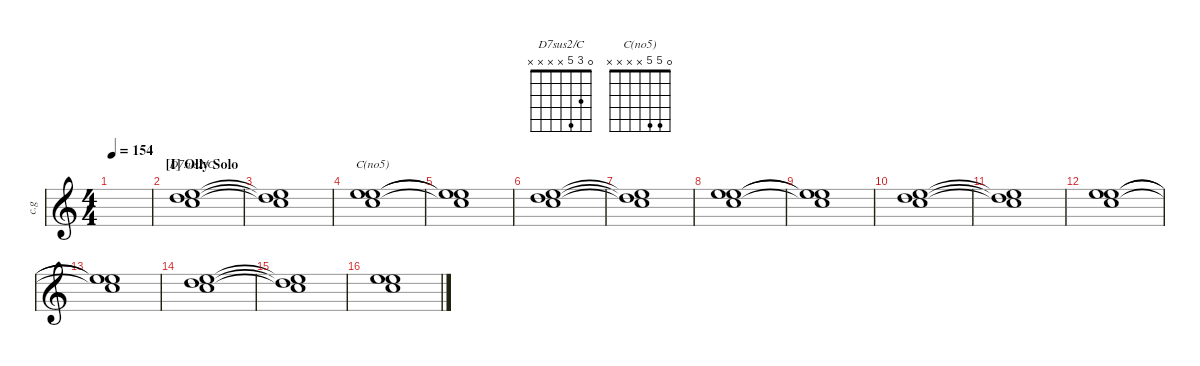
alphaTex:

\defaultSystemsLayout 4
\hideDynamics
\bracketExtendMode nobrackets
\otherSystemsTrackNameOrientation horizontal
\track ("Clean Guitar" "c.g") {instrument electricguitarclean}
\staff {score}
\tuning (E4 B3 G3 D3 A2 E2 A1)
\chord ("D7sus2/C" 0 3 5 x x x x) {showfingering false}
\chord ("C(no5)" 0 5 5 x x x x) {showfingering false}
\ts (4 4)
\tempo 154
\clef g2
\ks c
|
\section ("I" "Olly Solo")
(3.2 0.1 5.3).1{bu 60 ch "D7sus2/C" beam Down} |
(3.2{t} 0.1{t} 5.3{t}).1{beam Down} |
(5.3 0.1 5.2).1{bu 59 ch "C(no5)" beam Down} |
(5.3{t} 0.1{t} 5.2{t}).1{beam Down} |
(3.2 0.1 5.3).1{bu 60 beam Down} |
(3.2{t} 0.1{t} 5.3{t}).1{beam Down} |
(5.3 0.1 5.2).1{bu 59 beam Down} |
(5.3{t} 0.1{t} 5.2{t}).1{beam Down} |
(3.2 0.1 5.3).1{bu 60 beam Down} |
(3.2{t} 0.1{t} 5.3{t}).1{beam Down} |
(5.3 0.1 5.2).1{bu 59 beam Down} |
(5.3{t} 0.1{t} 5.2{t}).1{beam Down} |
(3.2 0.1 5.3).1{bu 60 beam Down} |
(3.2{t} 0.1{t} 5.3{t}).1{beam Down} |
(5.3 0.1 5.2).1{bu 59 beam Down}
